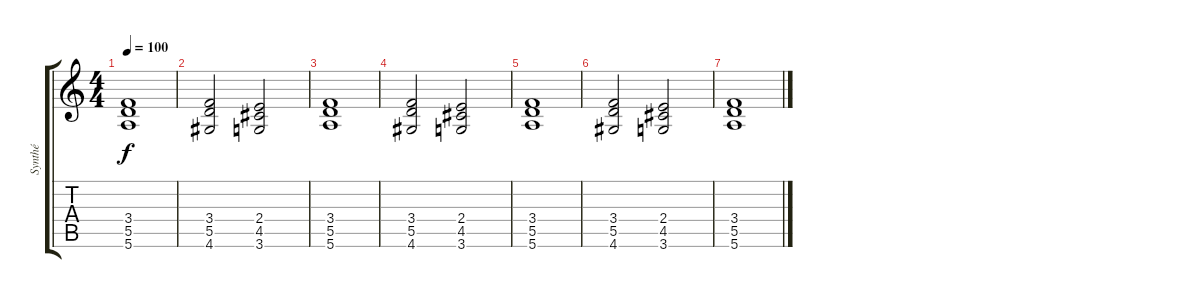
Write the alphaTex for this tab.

\track ("Synthé" "Synthé") {instrument synthstrings2}
\staff {score tabs}
\tuning (E5 B4 G4 D4 A3 E3) {hide}
\ts (4 4)
\tempo 100
\clef g2
\ks c
(3.4 5.5 5.6).1{dy f} |
(3.4 5.5 4.6).2 (2.4 4.5 3.6).2 |
(3.4 5.5 5.6).1 |
(3.4 5.5 4.6).2 (2.4 4.5 3.6).2 |
(3.4 5.5 5.6).1 |
(3.4 5.5 4.6).2 (2.4 4.5 3.6).2 |
(3.4 5.5 5.6).1
